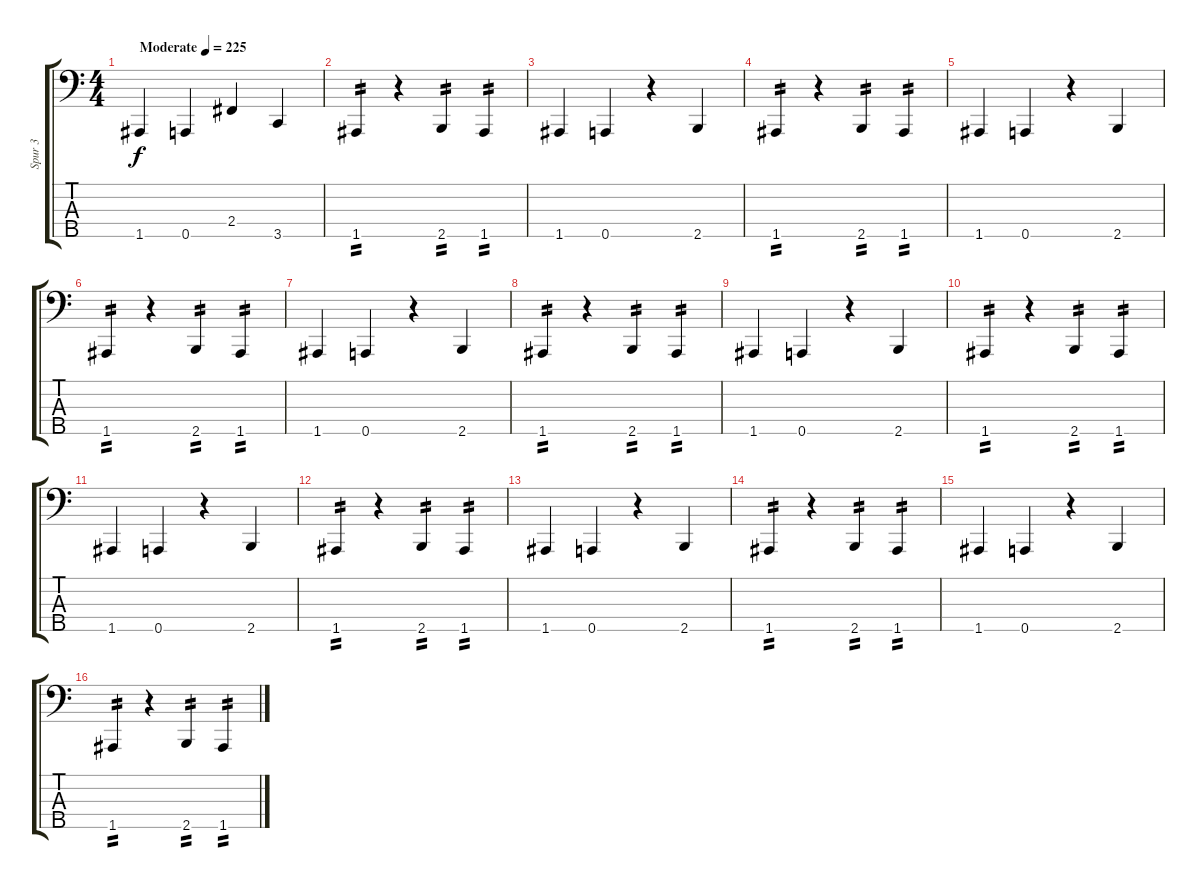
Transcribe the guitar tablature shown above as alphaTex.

\track ("Spur 3" "Spur 3") {instrument electricbasspick}
\staff {score tabs}
\tuning (G2 D2 A1 E1 A0) {hide}
\ts (4 4)
\tempo (225 "Moderate")
\clef f4
\ks c
1.5.4{dy f instrument electricbasspick} 0.5.4 2.4.4 3.5.4 |
1.5.4{tp 2} r.4 2.5.4{tp 2} 1.5.4{tp 2} |
1.5.4 0.5.4 r.4 2.5.4 |
1.5.4{tp 2} r.4 2.5.4{tp 2} 1.5.4{tp 2} |
1.5.4 0.5.4 r.4 2.5.4 |
1.5.4{tp 2} r.4 2.5.4{tp 2} 1.5.4{tp 2} |
1.5.4 0.5.4 r.4 2.5.4 |
1.5.4{tp 2} r.4 2.5.4{tp 2} 1.5.4{tp 2} |
1.5.4 0.5.4 r.4 2.5.4 |
1.5.4{tp 2} r.4 2.5.4{tp 2} 1.5.4{tp 2} |
1.5.4 0.5.4 r.4 2.5.4 |
1.5.4{tp 2} r.4 2.5.4{tp 2} 1.5.4{tp 2} |
1.5.4 0.5.4 r.4 2.5.4 |
1.5.4{tp 2} r.4 2.5.4{tp 2} 1.5.4{tp 2} |
1.5.4 0.5.4 r.4 2.5.4 |
1.5.4{tp 2} r.4 2.5.4{tp 2} 1.5.4{tp 2}
